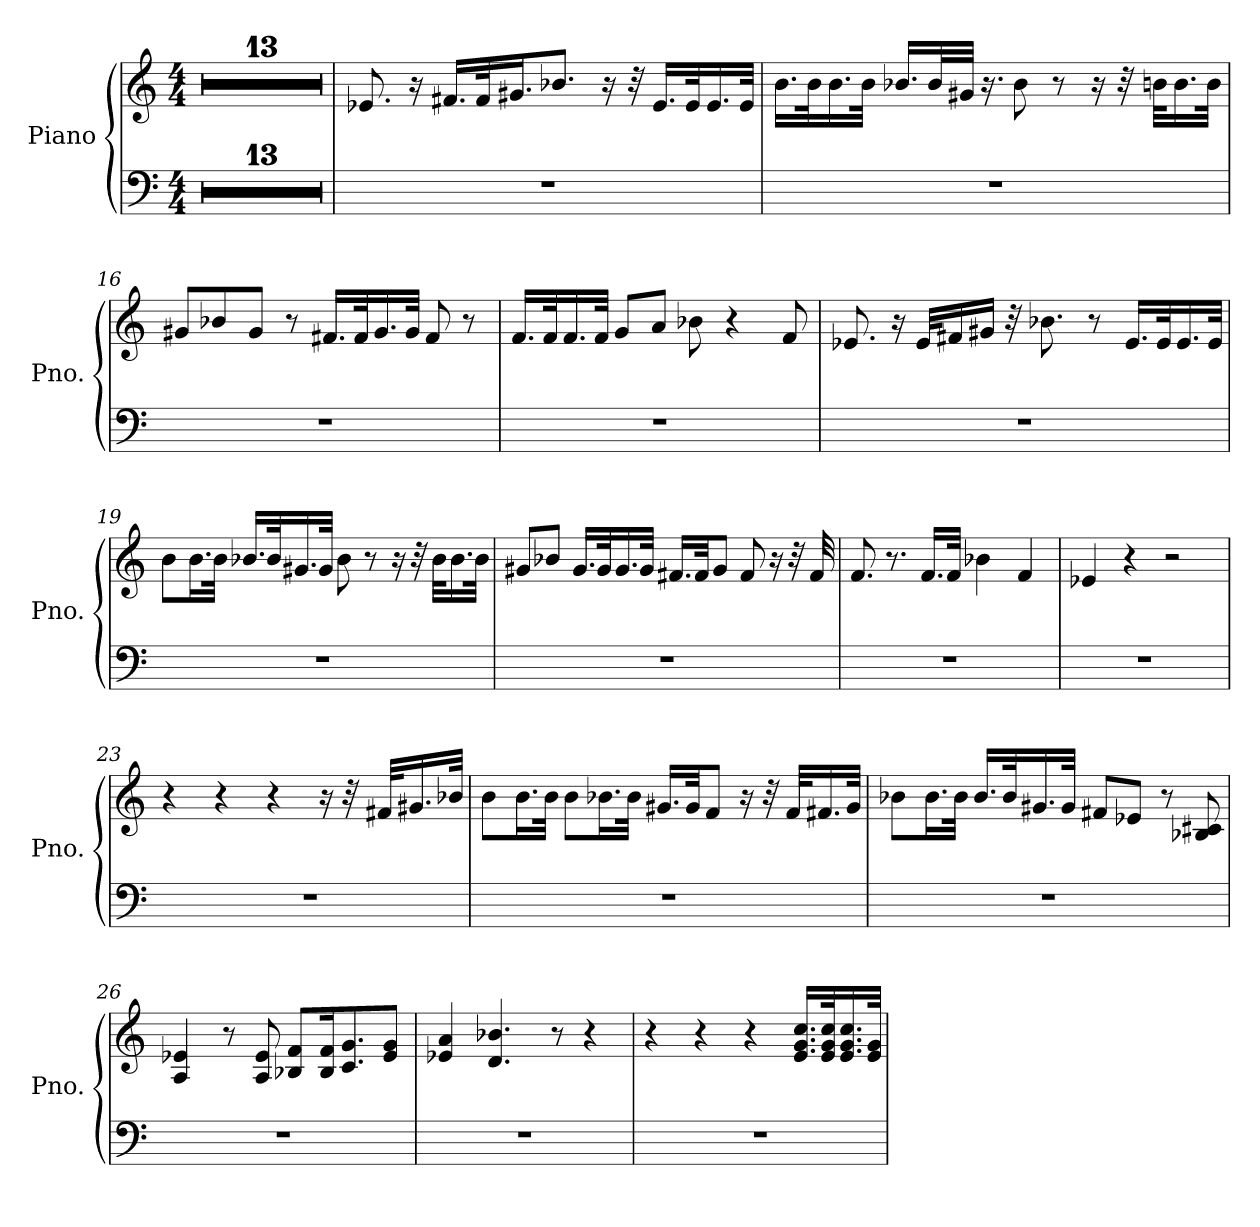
**kern	**kern
*part1	*part1
*staff2	*staff1
*I"Piano	*
*I'Pno.	*
*clefF4	*clefG2
*k[]	*k[]
*M4/4	*M4/4
*MM116	*MM116
=1	=1
1r	1r
=2	=2
1r	1r
=3	=3
1r	1r
=4	=4
1r	1r
=5	=5
1r	1r
=6	=6
1r	1r
=7	=7
1r	1r
=8	=8
1r	1r
=9	=9
1r	1r
=10	=10
1r	1r
=11	=11
1r	1r
=12	=12
1r	1r
=13	=13
1r	1r
!!LO:LB:g=z
=14	=14
1r	8.e-X/
.	16r
.	16.f#X/LL
.	32f#/K
.	16.g#X/J
.	8.b-X/J
.	16r
.	32r
.	16.e-/LL
.	32e-/K
.	16.e-/
.	32e-/JJk
=15	=15
1r	16.b\LL
.	32b\K
.	16.b\
.	32b\JJk
.	16.b-X/LL
.	32b-/L
.	32g#X/JJJ
.	16.r
.	8b-\
.	8r
.	16r
.	32r
.	32bn\KLL
.	16.b\
.	32b\JJk
!!LO:LB:g=z
=16	=16
1r	8g#X/L
.	8b-X/
.	8g#/J
.	8r
.	16.f#X/LL
.	32f#/K
.	16.g#/
.	32g#/JJk
.	8f#/
.	8r
=17	=17
1r	16.f/LL
.	32f/K
.	16.f/
.	32f/JJk
.	8g/L
.	8a/J
.	8b-X\
.	4r
.	8f/
!!LO:LB:g=z
=18	=18
1r	8.e-X/
.	16r
.	32e-/KLL
.	16f#X/
.	16g#X/JJ
.	32r
.	8.b-X\
.	8r
.	16.e-/LL
.	32e-/K
.	16.e-/
.	32e-/JJk
=19	=19
1r	8b\L
.	16.b\L
.	32b\JJk
.	16.b-X/LL
.	32b-/K
.	16.g#X/
.	32g#/JJk
.	8b-\
.	8r
.	16r
.	32r
.	32b-\KLL
.	16.b-\
.	32b-\JJk
!!LO:PB:g=z
=20	=20
1r	8g#X/L
.	8b-X/J
.	16.g#/LL
.	32g#/K
.	16.g#/
.	32g#/JJk
.	16.f#X/LL
.	32f#/JK
.	8g#/J
.	8f#/
.	16r
.	32r
.	32f#/
=21	=21
1r	8.f/
.	8.r
.	16.f/LL
.	32f/JJk
.	4b-X\
.	4f/
=22	=22
1r	4e-X/
.	4r
.	2r
!!LO:LB:g=z
=23	=23
1r	4r
.	4r
.	4r
.	16r
.	32r
.	32f#X/KLL
.	16.g#X/
.	32b-X/JJk
=24	=24
1r	8b\L
.	16.b\L
.	32b\JJk
.	8b\L
.	16.b-X\L
.	32b-\JJk
.	16.g#X/LL
.	32g#/JK
.	8f/J
.	16r
.	32r
.	32f/KLL
.	16.f#X/
.	32g#/JJk
!!LO:LB:g=z
=25	=25
1r	8b-X\L
.	16.b-\L
.	32b-\JJk
.	16.b-/LL
.	32b-/K
.	16.g#X/
.	32g#/JJk
.	8f#X/L
.	8e-X/J
.	8r
.	8B-X/ 8c#X/
=26	=26
1r	4A/ 4e-X/
.	8r
.	8A/ 8e-/
.	8B-X/ 8f/L
.	16B-/ 16f/K
.	8.c/ 8.g/
.	8e-/ 8g/J
=27	=27
1r	4e-X/ 4a/
.	4.d/ 4.b-X/
.	8r
.	4r
!!LO:LB:g=z
=28	=28
1r	4r
.	4r
.	4r
.	16.e/ 16.g/ 16.cc/LL
.	32e/ 32g/ 32cc/K
.	16.e/ 16.g/ 16.cc/
.	32e/ 32g/JJk
=	=
*-	*-
